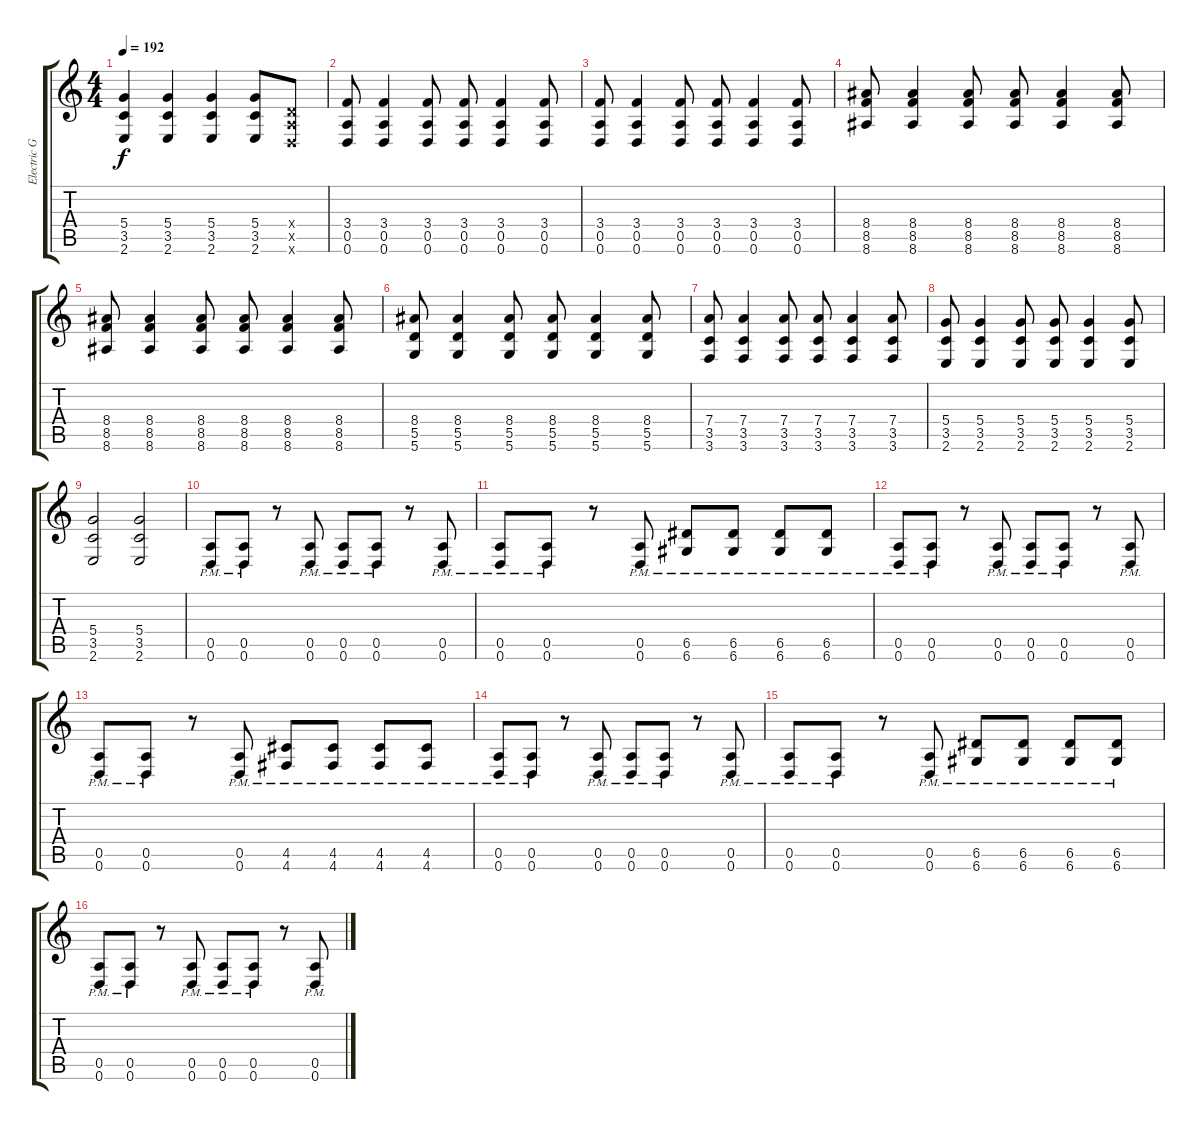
\track ("Electric Guitar" "Electric G") {instrument distortionguitar}
\staff {score tabs}
\tuning (E4 B3 G3 D3 A2 D2) {hide}
\ts (4 4)
\tempo 192
\clef g2
\ks c
(5.4 3.5 2.6).4{dy f} (5.4 3.5 2.6).4 (5.4 3.5 2.6).4 (5.4 3.5 2.6).8 (0.4{x} 0.5{x} 0.6{x}).8 |
(3.4 0.5 0.6).8 (3.4 0.5 0.6).4 (3.4 0.5 0.6).8 (3.4 0.5 0.6).8 (3.4 0.5 0.6).4 (3.4 0.5 0.6).8 |
(3.4 0.5 0.6).8 (3.4 0.5 0.6).4 (3.4 0.5 0.6).8 (3.4 0.5 0.6).8 (3.4 0.5 0.6).4 (3.4 0.5 0.6).8 |
(8.4 8.5 8.6).8 (8.4 8.5 8.6).4 (8.4 8.5 8.6).8 (8.4 8.5 8.6).8 (8.4 8.5 8.6).4 (8.4 8.5 8.6).8 |
(8.4 8.5 8.6).8 (8.4 8.5 8.6).4 (8.4 8.5 8.6).8 (8.4 8.5 8.6).8 (8.4 8.5 8.6).4 (8.4 8.5 8.6).8 |
(8.4 5.5 5.6).8 (8.4 5.5 5.6).4 (8.4 5.5 5.6).8 (8.4 5.5 5.6).8 (8.4 5.5 5.6).4 (8.4 5.5 5.6).8 |
(7.4 3.5 3.6).8 (7.4 3.5 3.6).4 (7.4 3.5 3.6).8 (7.4 3.5 3.6).8 (7.4 3.5 3.6).4 (7.4 3.5 3.6).8 |
(5.4 3.5 2.6).8 (5.4 3.5 2.6).4 (5.4 3.5 2.6).8 (5.4 3.5 2.6).8 (5.4 3.5 2.6).4 (5.4 3.5 2.6).8 |
(5.4 3.5 2.6).2 (5.4 3.5 2.6).2 |
(0.5{pm} 0.6{pm}).8 (0.5{pm} 0.6{pm}).8 r.8 (0.5{pm} 0.6{pm}).8 (0.5{pm} 0.6{pm}).8 (0.5{pm} 0.6{pm}).8 r.8 (0.5{pm} 0.6{pm}).8 |
(0.5{pm} 0.6{pm}).8 (0.5{pm} 0.6{pm}).8 r.8 (0.5{pm} 0.6{pm}).8 (6.5{pm} 6.6{pm}).8 (6.5{pm} 6.6{pm}).8 (6.5{pm} 6.6{pm}).8 (6.5{pm} 6.6{pm}).8 |
(0.5{pm} 0.6{pm}).8 (0.5{pm} 0.6{pm}).8 r.8 (0.5{pm} 0.6{pm}).8 (0.5{pm} 0.6{pm}).8 (0.5{pm} 0.6{pm}).8 r.8 (0.5{pm} 0.6{pm}).8 |
(0.5{pm} 0.6{pm}).8 (0.5{pm} 0.6{pm}).8 r.8 (0.5{pm} 0.6{pm}).8 (4.5{pm} 4.6{pm}).8 (4.5{pm} 4.6{pm}).8 (4.5{pm} 4.6{pm}).8 (4.5{pm} 4.6{pm}).8 |
(0.5{pm} 0.6{pm}).8 (0.5{pm} 0.6{pm}).8 r.8 (0.5{pm} 0.6{pm}).8 (0.5{pm} 0.6{pm}).8 (0.5{pm} 0.6{pm}).8 r.8 (0.5{pm} 0.6{pm}).8 |
(0.5{pm} 0.6{pm}).8 (0.5{pm} 0.6{pm}).8 r.8 (0.5{pm} 0.6{pm}).8 (6.5{pm} 6.6{pm}).8 (6.5{pm} 6.6{pm}).8 (6.5{pm} 6.6{pm}).8 (6.5{pm} 6.6{pm}).8 |
(0.5{pm} 0.6{pm}).8 (0.5{pm} 0.6{pm}).8 r.8 (0.5{pm} 0.6{pm}).8 (0.5{pm} 0.6{pm}).8 (0.5{pm} 0.6{pm}).8 r.8 (0.5{pm} 0.6{pm}).8
